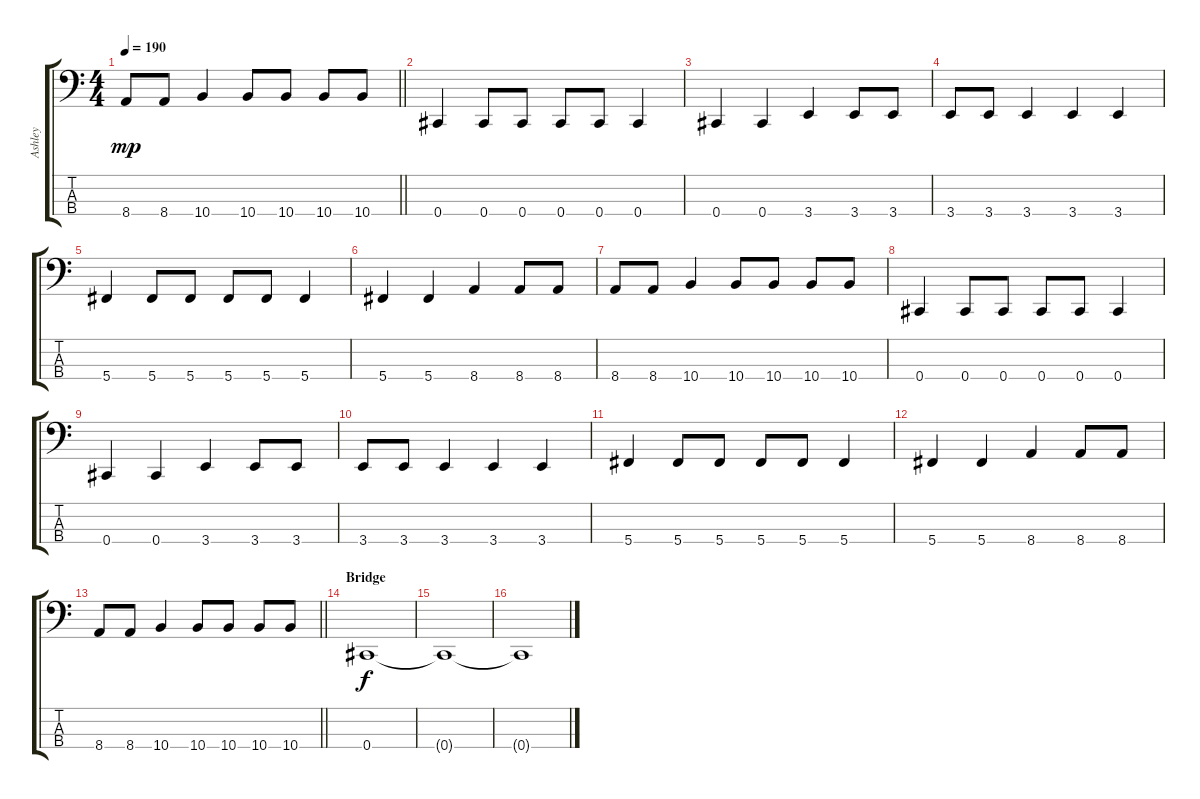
\track ("Ashley" "Ashley") {instrument electricbasspick}
\staff {score tabs}
\tuning (Gb2 Db2 Ab1 Db1) {hide}
\ts (4 4)
\tempo 190
\clef f4
\barLineRight lightlight
\ks c
8.4.8{dy mp} 8.4.8 10.4.4 10.4.8 10.4.8 10.4.8 10.4.8 |
0.4.4 0.4.8 0.4.8 0.4.8 0.4.8 0.4.4 |
0.4.4 0.4.4 3.4.4 3.4.8 3.4.8 |
3.4.8 3.4.8 3.4.4 3.4.4 3.4.4 |
5.4.4 5.4.8 5.4.8 5.4.8 5.4.8 5.4.4 |
5.4.4 5.4.4 8.4.4 8.4.8 8.4.8 |
8.4.8 8.4.8 10.4.4 10.4.8 10.4.8 10.4.8 10.4.8 |
0.4.4 0.4.8 0.4.8 0.4.8 0.4.8 0.4.4 |
0.4.4 0.4.4 3.4.4 3.4.8 3.4.8 |
3.4.8 3.4.8 3.4.4 3.4.4 3.4.4 |
5.4.4 5.4.8 5.4.8 5.4.8 5.4.8 5.4.4 |
5.4.4 5.4.4 8.4.4 8.4.8 8.4.8 |
\barLineRight lightlight
8.4.8 8.4.8 10.4.4 10.4.8 10.4.8 10.4.8 10.4.8 |
\section ("" "Bridge")
0.4.1{dy f} |
0.4{t}.1 |
0.4{t}.1
